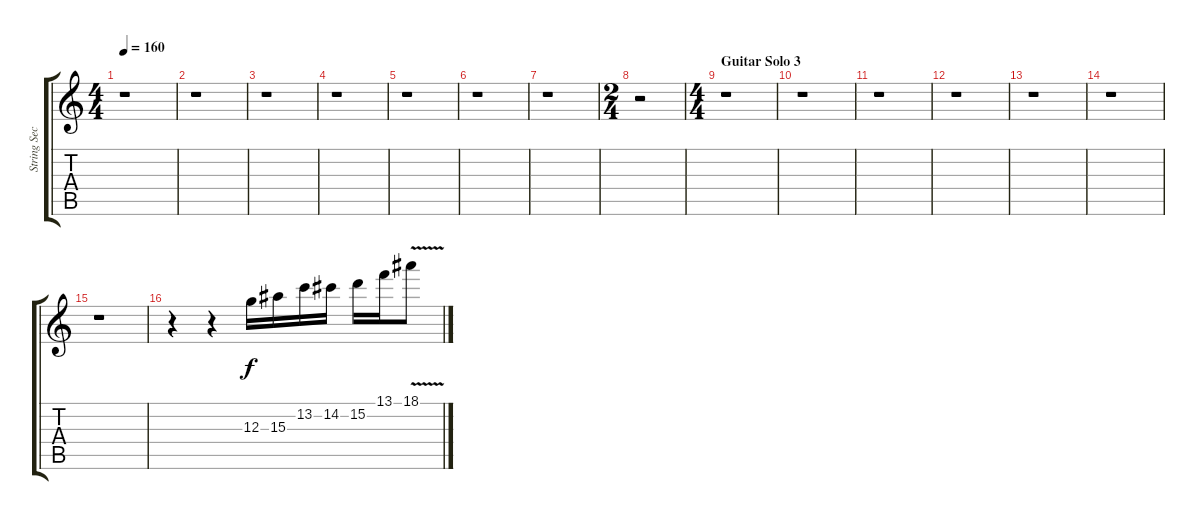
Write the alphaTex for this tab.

\track ("String Section" "String Sec") {instrument tremolostrings}
\staff {score tabs}
\tuning (E5 B4 G4 D4 A3 E3) {hide}
\ts (4 4)
\tempo 160
\clef g2
\ks c
r.1{dy f} |
r.1 |
r.1 |
r.1 |
r.1 |
r.1 |
r.1 |
\ts (2 4)
r.2 |
\ts (4 4)
\section ("" "Guitar Solo 3")
r.1 |
r.1 |
r.1 |
r.1 |
r.1 |
r.1 |
r.1 |
r.4 r.4 12.3.16{instrument tremolostrings} 15.3.16 13.2.16 14.2.16 15.2.16 13.1.16 18.1{v}.8
